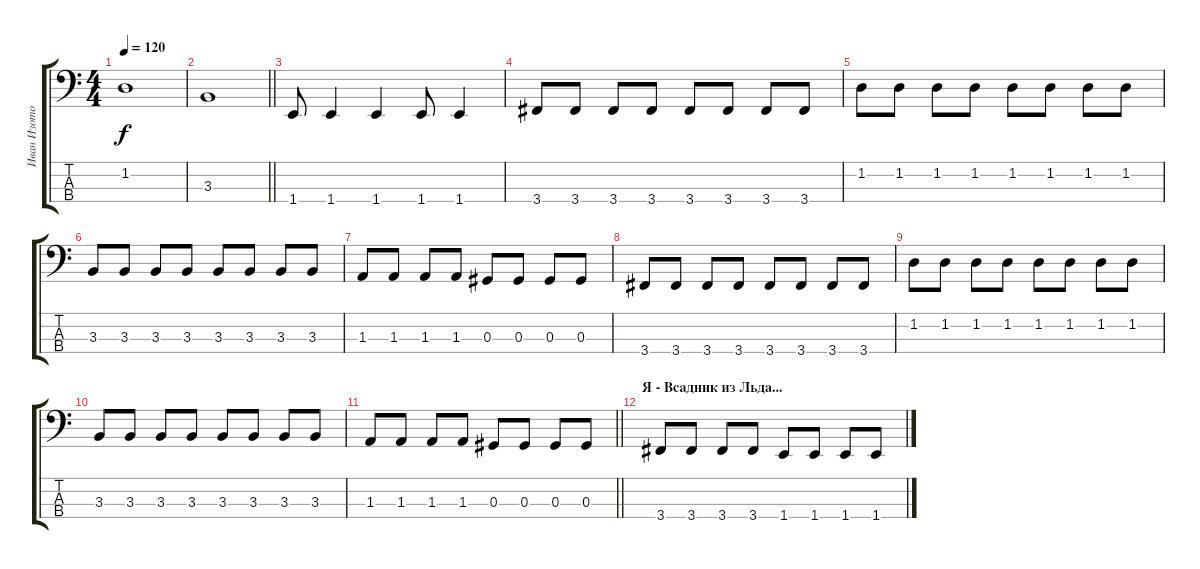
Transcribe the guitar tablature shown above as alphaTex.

\track ("Иван Изотов               (Бас-гитара)" "Иван Изото") {instrument electricbassfinger}
\staff {score tabs}
\tuning (Gb2 Db2 Ab1 Eb1) {hide}
\ts (4 4)
\tempo 120
\clef f4
\ks c
1.2.1{dy f} |
\barLineRight lightlight
3.3.1 |
1.4.8 1.4.4 1.4.4 1.4.8 1.4.4 |
3.4.8 3.4.8 3.4.8 3.4.8 3.4.8 3.4.8 3.4.8 3.4.8 |
1.2.8 1.2.8 1.2.8 1.2.8 1.2.8 1.2.8 1.2.8 1.2.8 |
3.3.8 3.3.8 3.3.8 3.3.8 3.3.8 3.3.8 3.3.8 3.3.8 |
1.3.8 1.3.8 1.3.8 1.3.8 0.3.8 0.3.8 0.3.8 0.3.8 |
3.4.8 3.4.8 3.4.8 3.4.8 3.4.8 3.4.8 3.4.8 3.4.8 |
1.2.8 1.2.8 1.2.8 1.2.8 1.2.8 1.2.8 1.2.8 1.2.8 |
3.3.8 3.3.8 3.3.8 3.3.8 3.3.8 3.3.8 3.3.8 3.3.8 |
\barLineRight lightlight
1.3.8 1.3.8 1.3.8 1.3.8 0.3.8 0.3.8 0.3.8 0.3.8 |
\section ("" "Я - Всадник из Льда...")
3.4.8 3.4.8 3.4.8 3.4.8 1.4.8 1.4.8 1.4.8 1.4.8
